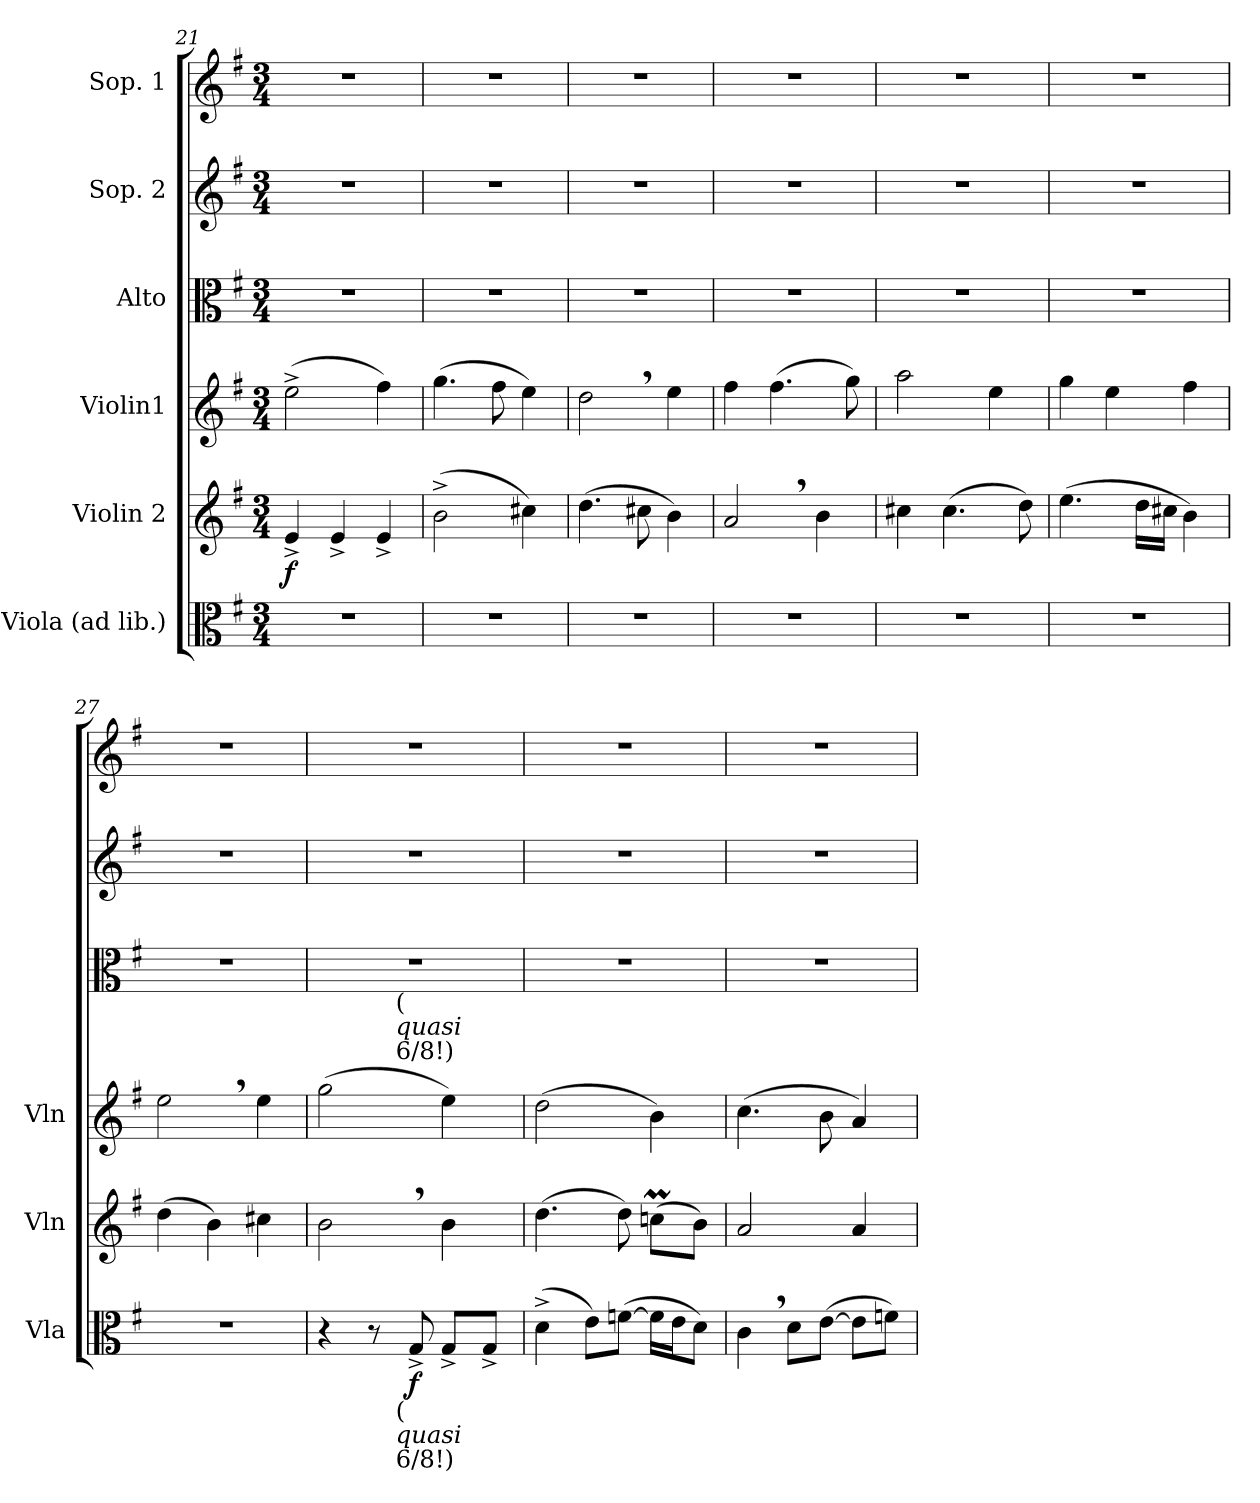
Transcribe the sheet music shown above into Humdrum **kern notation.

**kern	**dynam	**kern	**dynam	**kern	**kern	**kern	**kern
*part6	*part6	*part5	*part5	*part4	*part3	*part2	*part1
*staff6	*staff6	*staff5	*staff5	*staff4	*staff3	*staff2	*staff1
*I"Viola (ad lib.)	*	*I"Violin 2	*	*I"Violin1	*I"Alto	*I"Sop. 2	*I"Sop. 1
*I'Vla	*	*I'Vln	*	*I'Vln	*	*	*
*clefC3	*	*clefG2	*	*clefG2	*clefC3	*clefG2	*clefG2
*k[f#]	*	*k[f#]	*	*k[f#]	*k[f#]	*k[f#]	*k[f#]
*G:	*	*G:	*	*G:	*G:	*G:	*G:
*M3/4	*	*M3/4	*	*M3/4	*M3/4	*M3/4	*M3/4
=21	=21	=21	=21	=21	=21	=21	=21
!	!	!	!LO:DY:b	!	!	!	!
2.r	.	4e^</	f	(>2ee^>\	2.r	2.r	2.r
.	.	4e^</	.	.	.	.	.
.	.	4e^</	.	4ff#\)	.	.	.
=22	=22	=22	=22	=22	=22	=22	=22
2.r	.	(>2b^>\	.	(>4.gg\	2.r	2.r	2.r
.	.	.	.	8ff#\	.	.	.
.	.	4cc#X\)	.	4ee\)	.	.	.
=23	=23	=23	=23	=23	=23	=23	=23
2.r	.	(>4.dd\	.	2dd,>\	2.r	2.r	2.r
.	.	8cc#X\	.	.	.	.	.
.	.	4b\)	.	4ee\	.	.	.
=24	=24	=24	=24	=24	=24	=24	=24
2.r	.	2a,>/	.	4ff#\	2.r	2.r	2.r
.	.	.	.	(>4.ff#\	.	.	.
.	.	4b\	.	.	.	.	.
.	.	.	.	8gg\)	.	.	.
=25	=25	=25	=25	=25	=25	=25	=25
!LO:N:vis=1	!	!	!	!	!	!	!
2.r	.	4cc#X\	.	2aa\	2.r	2.r	2.r
.	.	(>4.cc#\	.	.	.	.	.
.	.	.	.	4ee\	.	.	.
.	.	8dd\)	.	.	.	.	.
!!LO:LB:g=z
=26	=26	=26	=26	=26	=26	=26	=26
2.r	.	(>4.ee\	.	4gg\	2.r	2.r	2.r
.	.	.	.	4ee\	.	.	.
.	.	16dd\LL	.	.	.	.	.
.	.	16cc#X\JJ	.	.	.	.	.
.	.	4b\)	.	4ff#\	.	.	.
=27	=27	=27	=27	=27	=27	=27	=27
2.r	.	(>4dd\	.	2ee,>\	2.r	2.r	2.r
.	.	4b\)	.	.	.	.	.
.	.	4cc#X\	.	4ee\	.	.	.
=28	=28	=28	=28	=28	=28	=28	=28
*^	*	*	*	*	*^	*	*
4r	4ryy	.	2b,>\	.	(>2gg\	2.r	4ryy	2.r	2.r
8r	16.ryy	.	.	.	.	.	16.ryy	.	.
!	!	!	!	!	!	!	!LO:TX:b:t=(	!	!
!	!	!	!	!	!	!	!LO:TX:b:i:t=quasi	!	!
!	!	!	!	!	!	!	!LO:TX:b:t=6/8!)	!	!
!	!LO:TX:b:t=(	!	!	!	!	!	!	!	!
!	!LO:TX:b:i:t=quasi	!	!	!	!	!	!	!	!
!	!LO:TX:b:t=6/8!)	!	!	!	!	!	!	!	!
.	4ryy	.	.	.	.	.	4ryy	.	.
!	!	!LO:DY:b	!	!	!	!	!	!	!
8G^</	.	f	.	.	.	.	.	.	.
8G^</L	.	.	4b\	.	4ee\)	.	.	.	.
.	8ryy	.	.	.	.	.	8ryy	.	.
8G^</J	.	.	.	.	.	.	.	.	.
.	32ryy	.	.	.	.	.	32ryy	.	.
*v	*v	*	*	*	*	*v	*v	*	*
=29	=29	=29	=29	=29	=29	=29	=29
(>4d^>\	.	(>4.dd\	.	(>2dd\	2.r	2.r	2.r
8e\L)	.	.	.	.	.	.	.
(>[8fn\J	.	8dd\)	.	.	.	.	.
16f\LL]	.	(>8ccnM\L	.	4b\)	.	.	.
16e\J	.	.	.	.	.	.	.
8d\J)	.	8b\J)	.	.	.	.	.
=30	=30	=30	=30	=30	=30	=30	=30
4c,>\	.	2a/	.	(>4.cc\	2.r	2.r	2.r
8d\L	.	.	.	.	.	.	.
(>[8e\J	.	.	.	8b\	.	.	.
8e\L]	.	4a/	.	4a/)	.	.	.
8fn\J)	.	.	.	.	.	.	.
=	=	=	=	=	=	=	=
*-	*-	*-	*-	*-	*-	*-	*-
